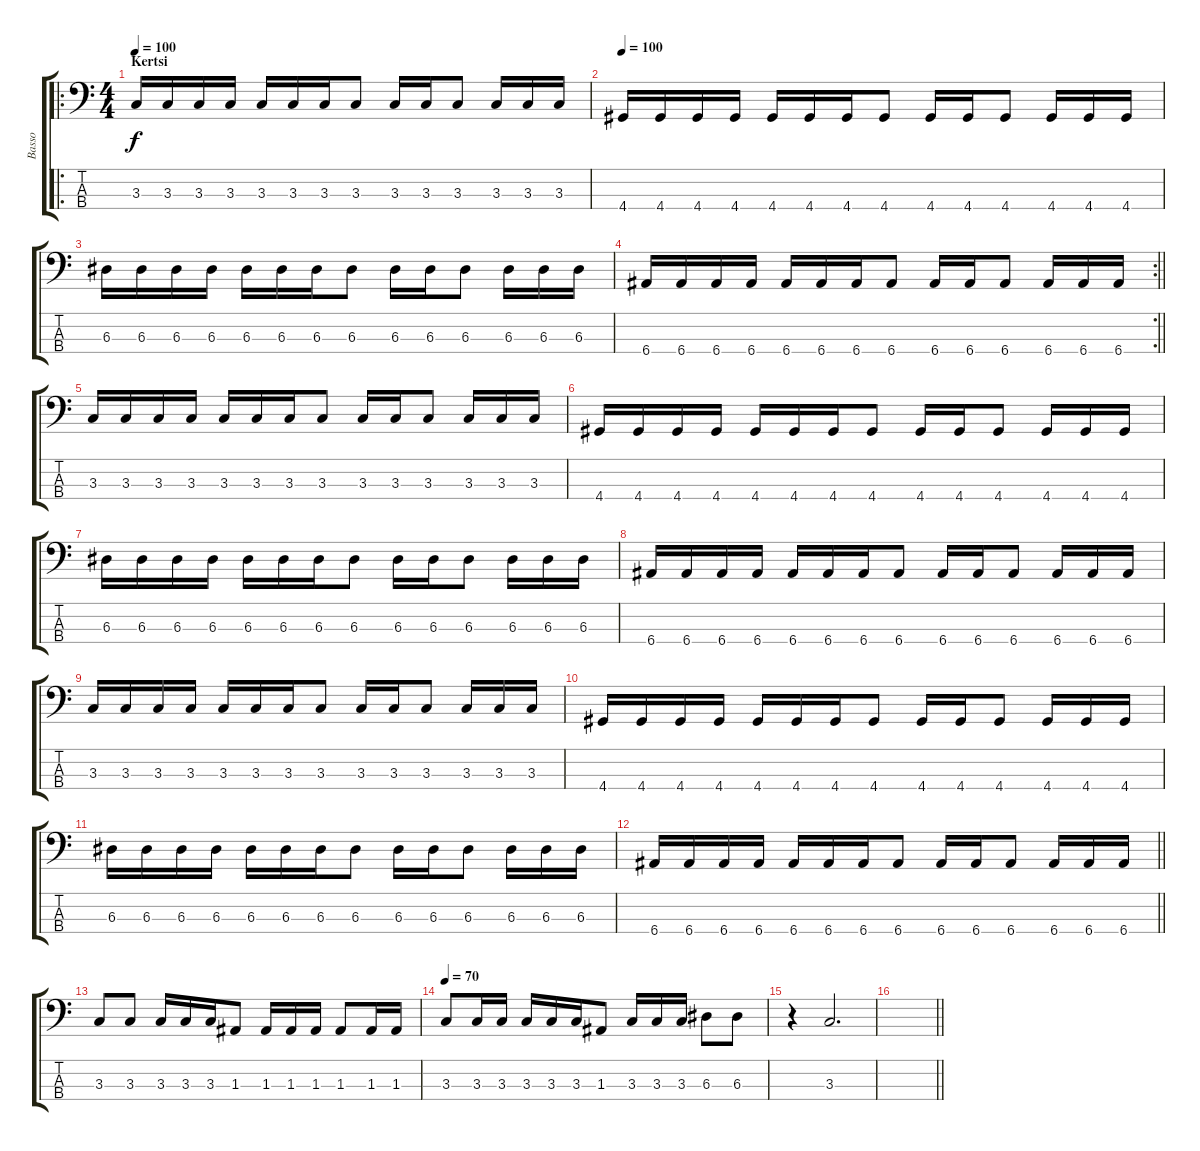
\track ("Basso" "Basso") {instrument electricbasspick}
\staff {score tabs}
\tuning (G2 D2 A1 E1) {hide}
\ro
\ts (4 4)
\section ("" "Kertsi")
\tempo 100
\clef f4
\ks c
3.3.16{dy f} 3.3.16 3.3.16 3.3.16 3.3.16 3.3.16 3.3.16 3.3.8 3.3.16 3.3.16 3.3.8 3.3.16 3.3.16 3.3.16 |
\tempo 100
4.4.16 4.4.16 4.4.16 4.4.16 4.4.16 4.4.16 4.4.16 4.4.8 4.4.16 4.4.16 4.4.8 4.4.16 4.4.16 4.4.16 |
6.3.16 6.3.16 6.3.16 6.3.16 6.3.16 6.3.16 6.3.16 6.3.8 6.3.16 6.3.16 6.3.8 6.3.16 6.3.16 6.3.16 |
\rc 2
\barLineRight lightlight
6.4.16 6.4.16 6.4.16 6.4.16 6.4.16 6.4.16 6.4.16 6.4.8 6.4.16 6.4.16 6.4.8 6.4.16 6.4.16 6.4.16 |
3.3.16 3.3.16 3.3.16 3.3.16 3.3.16 3.3.16 3.3.16 3.3.8 3.3.16 3.3.16 3.3.8 3.3.16 3.3.16 3.3.16 |
4.4.16 4.4.16 4.4.16 4.4.16 4.4.16 4.4.16 4.4.16 4.4.8 4.4.16 4.4.16 4.4.8 4.4.16 4.4.16 4.4.16 |
6.3.16 6.3.16 6.3.16 6.3.16 6.3.16 6.3.16 6.3.16 6.3.8 6.3.16 6.3.16 6.3.8 6.3.16 6.3.16 6.3.16 |
6.4.16 6.4.16 6.4.16 6.4.16 6.4.16 6.4.16 6.4.16 6.4.8 6.4.16 6.4.16 6.4.8 6.4.16 6.4.16 6.4.16 |
3.3.16 3.3.16 3.3.16 3.3.16 3.3.16 3.3.16 3.3.16 3.3.8 3.3.16 3.3.16 3.3.8 3.3.16 3.3.16 3.3.16 |
4.4.16 4.4.16 4.4.16 4.4.16 4.4.16 4.4.16 4.4.16 4.4.8 4.4.16 4.4.16 4.4.8 4.4.16 4.4.16 4.4.16 |
6.3.16 6.3.16 6.3.16 6.3.16 6.3.16 6.3.16 6.3.16 6.3.8 6.3.16 6.3.16 6.3.8 6.3.16 6.3.16 6.3.16 |
\barLineRight lightlight
6.4.16 6.4.16 6.4.16 6.4.16 6.4.16 6.4.16 6.4.16 6.4.8 6.4.16 6.4.16 6.4.8 6.4.16 6.4.16 6.4.16 |
3.3.8 3.3.8 3.3.16 3.3.16 3.3.16 1.3.8 1.3.16 1.3.16 1.3.16 1.3.8 1.3.16 1.3.16 |
\tempo 70
3.3.8 3.3.16 3.3.16 3.3.16 3.3.16 3.3.16 1.3.8 3.3.16 3.3.16 3.3.16 6.3.8 6.3.8 |
r.4 3.3.2{d} |
\barLineRight lightlight
